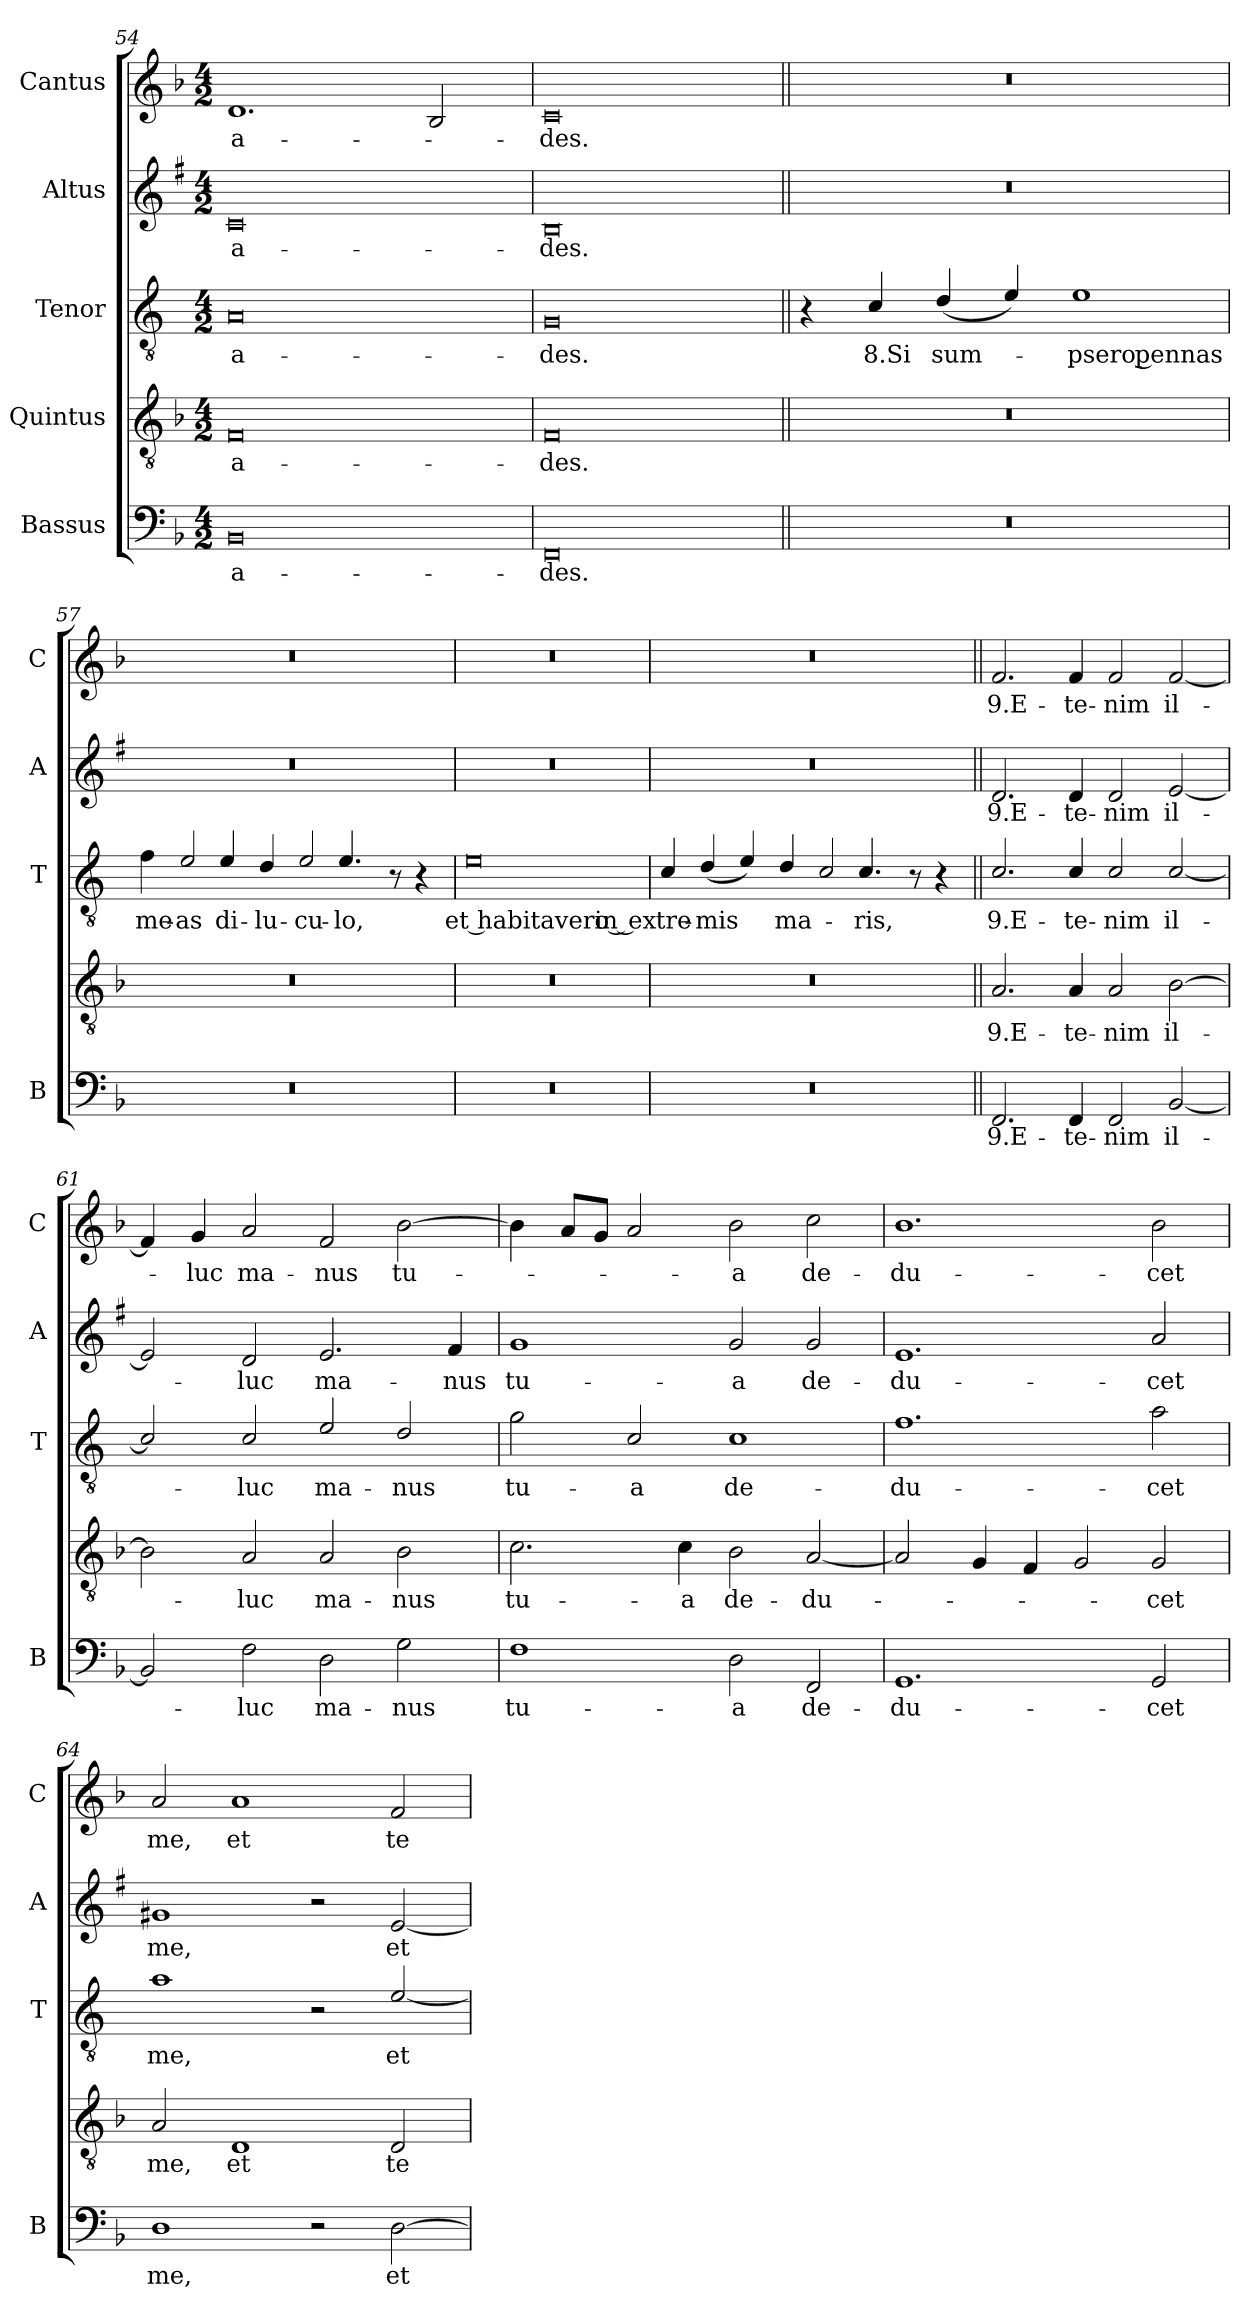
**kern	**text	**kern	**text	**kern	**text	**kern	**text	**kern	**text
*part5	*part5	*part4	*part4	*part3	*part3	*part2	*part2	*part1	*part1
*staff5	*staff5	*staff4	*staff4	*staff3	*staff3	*staff2	*staff2	*staff1	*staff1
*I"Bassus	*	*I"Quintus	*	*I"Tenor	*	*I"Altus	*	*I"Cantus	*
*I'B	*	*	*	*I'T	*	*I'A	*	*I'C	*
*clefF4	*	*clefGv2	*	*clefGv2	*	*clefG2	*	*clefG2	*
*	*	*	*	*ITrd4c7	*	*ITrd1c2	*	*	*
*k[b-]	*	*k[b-]	*	*k[b-]	*	*k[b-]	*	*k[b-]	*
*F:	*	*F:	*	*F:	*	*F:	*	*F:	*
*M4/2	*	*M4/2	*	*M4/2	*	*M4/2	*	*M4/2	*
=54	=54	=54	=54	=54	=54	=54	=54	=54	=54
!	!LO:LY:b	!	!LO:LY:b	!	!LO:LY:b	!	!LO:LY:b	!	!LO:LY:b
0BB-	a-	0F	a-	0D	a-	0B-	a-	1.d	a-
.	.	.	.	.	.	.	.	2B-/	.
=55	=55	=55	=55	=55	=55	=55	=55	=55	=55
!	!LO:LY:b	!	!LO:LY:b	!	!LO:LY:b	!	!LO:LY:b	!	!LO:LY:b
0FF	-des.	0F	-des.	0C	-des.	0A	-des.	0c	-des.
!!LO:PB:g=z
=56||	=56||	=56||	=56||	=56||	=56||	=56||	=56||	=56||	=56||
0r	.	0r	.	4r	.	0r	.	0r	.
!	!	!	!	!	!LO:LY:b	!	!	!	!
.	.	.	.	4F/	8.Si	.	.	.	.
!	!	!	!	!	!LO:LY:b	!	!	!	!
.	.	.	.	(<4G/	sum-	.	.	.	.
.	.	.	.	4A/)	.	.	.	.	.
!	!	!	!	!	!LO:LY:b	!	!	!	!
.	.	.	.	1A	-psero pennas	.	.	.	.
=57	=57	=57	=57	=57	=57	=57	=57	=57	=57
!	!	!	!	!	!LO:LY:b	!	!	!	!
0r	.	0r	.	4B-\	me-	0r	.	0r	.
!	!	!	!	!LO:N:head=open	!LO:LY:b	!	!	!	!
.	.	.	.	4A/	-as	.	.	.	.
!	!	!	!	!	!LO:LY:b	!	!	!	!
.	.	.	.	4A/	di-	.	.	.	.
!	!	!	!	!	!LO:LY:b	!	!	!	!
.	.	.	.	4G/	-lu-	.	.	.	.
!	!	!	!	!LO:N:head=open	!LO:LY:b	!	!	!	!
.	.	.	.	4A/	-cu-	.	.	.	.
!	!	!	!	!	!LO:LY:b	!	!	!	!
.	.	.	.	4.A/	-lo,	.	.	.	.
.	.	.	.	8r	.	.	.	.	.
.	.	.	.	4r	.	.	.	.	.
=58	=58	=58	=58	=58	=58	=58	=58	=58	=58
!	!	!	!	!	!LO:LY:b	!	!	!	!
0r	.	0r	.	0A	et habitavero in ex-	0r	.	0r	.
=59	=59	=59	=59	=59	=59	=59	=59	=59	=59
!	!	!	!	!	!LO:LY:b	!	!	!	!
0r	.	0r	.	4F/	-tre-	0r	.	0r	.
!	!	!	!	!	!LO:LY:b	!	!	!	!
.	.	.	.	(<4G/	-mis	.	.	.	.
.	.	.	.	4A/)	.	.	.	.	.
!	!	!	!	!	!LO:LY:b	!	!	!	!
.	.	.	.	4G/	ma-	.	.	.	.
!	!	!	!	!LO:N:head=open	!	!	!	!	!
.	.	.	.	4F/	.	.	.	.	.
!	!	!	!	!	!LO:LY:b	!	!	!	!
.	.	.	.	4.F/	-ris,	.	.	.	.
.	.	.	.	8r	.	.	.	.	.
.	.	.	.	4r	.	.	.	.	.
!!LO:LB:g=z
=60||	=60||	=60||	=60||	=60||	=60||	=60||	=60||	=60||	=60||
!	!LO:LY:b	!	!LO:LY:b	!	!LO:LY:b	!	!LO:LY:b	!	!LO:LY:b
2.FF/	9.E-	2.A/	9.E-	2.F/	9.E-	2.c/	9.E-	2.f/	9.E-
!	!LO:LY:b	!	!LO:LY:b	!	!LO:LY:b	!	!LO:LY:b	!	!LO:LY:b
4FF/	-te-	4A/	-te-	4F/	-te-	4c/	-te-	4f/	-te-
!	!LO:LY:b	!	!LO:LY:b	!	!LO:LY:b	!	!LO:LY:b	!	!LO:LY:b
2FF/	-nim	2A/	-nim	2F/	-nim	2c/	-nim	2f/	-nim
!	!LO:LY:b	!	!LO:LY:b	!	!LO:LY:b	!	!LO:LY:b	!	!LO:LY:b
[2BB-/	il-	[2B-\	il-	[2F/	il-	[2d/	il-	[2f/	il-
=61	=61	=61	=61	=61	=61	=61	=61	=61	=61
2BB-/]	.	2B-\]	.	2F/]	.	2d/]	.	4f/]	.
!	!	!	!	!	!	!	!	!	!LO:LY:b
.	.	.	.	.	.	.	.	4g/	-luc
!	!LO:LY:b	!	!LO:LY:b	!	!LO:LY:b	!	!LO:LY:b	!	!LO:LY:b
2F\	-luc	2A/	-luc	2F/	-luc	2c/	-luc	2a/	ma-
!	!LO:LY:b	!	!LO:LY:b	!	!LO:LY:b	!	!LO:LY:b	!	!LO:LY:b
2D\	ma-	2A/	ma-	2A/	ma-	2.d/	ma-	2f/	-nus
!	!LO:LY:b	!	!LO:LY:b	!	!LO:LY:b	!	!	!	!LO:LY:b
2G\	-nus	2B-\	-nus	2G/	-nus	.	.	[2b-\	tu-
!	!	!	!	!	!	!	!LO:LY:b	!	!
.	.	.	.	.	.	4e/	-nus	.	.
=62	=62	=62	=62	=62	=62	=62	=62	=62	=62
!	!LO:LY:b	!	!LO:LY:b	!	!LO:LY:b	!	!LO:LY:b	!	!
1F	tu-	2.c\	tu-	2c\	tu-	1f	tu-	4b-\]	.
.	.	.	.	.	.	.	.	8a/L	.
.	.	.	.	.	.	.	.	8g/J	.
!	!	!	!	!	!LO:LY:b	!	!	!	!
.	.	.	.	2F/	-a	.	.	2a/	.
!	!	!	!LO:LY:b	!	!	!	!	!	!
.	.	4c\	-a	.	.	.	.	.	.
!	!LO:LY:b	!	!LO:LY:b	!	!LO:LY:b	!	!LO:LY:b	!	!LO:LY:b
2D\	-a	2B-\	de-	1F	de-	2f/	-a	2b-\	-a
!	!LO:LY:b	!	!LO:LY:b	!	!	!	!LO:LY:b	!	!LO:LY:b
2FF/	de-	[2A/	-du-	.	.	2f/	de-	2cc\	de-
=63	=63	=63	=63	=63	=63	=63	=63	=63	=63
!	!LO:LY:b	!	!	!	!LO:LY:b	!	!LO:LY:b	!	!LO:LY:b
1.GG	-du-	2A/]	.	1.B-	-du-	1.d	-du-	1.b-	-du-
.	.	4G/	.	.	.	.	.	.	.
.	.	4F/	.	.	.	.	.	.	.
.	.	2G/	.	.	.	.	.	.	.
!	!LO:LY:b	!	!LO:LY:b	!	!LO:LY:b	!	!LO:LY:b	!	!LO:LY:b
2GG/	-cet	2G/	-cet	2d\	-cet	2g/	-cet	2b-\	-cet
=64	=64	=64	=64	=64	=64	=64	=64	=64	=64
!	!LO:LY:b	!	!LO:LY:b	!	!LO:LY:b	!	!LO:LY:b	!	!LO:LY:b
1D	me,	2A/	me,	1d	me,	1f#X	me,	2a/	me,
!	!	!	!LO:LY:b	!	!	!	!	!	!LO:LY:b
.	.	1D	et	.	.	.	.	1a	et
2r	.	.	.	2r	.	2r	.	.	.
!	!LO:LY:b	!	!LO:LY:b	!	!LO:LY:b	!	!LO:LY:b	!	!LO:LY:b
[2D\	et	2D/	te-	[2A/	et	[2d/	et	2f/	te-
=	=	=	=	=	=	=	=	=	=
*-	*-	*-	*-	*-	*-	*-	*-	*-	*-
